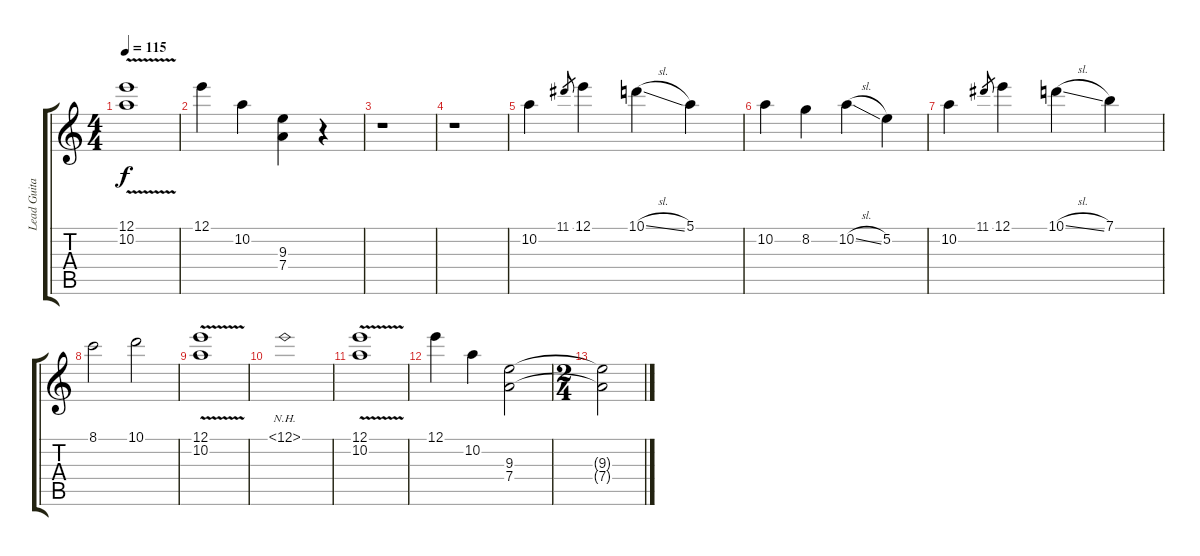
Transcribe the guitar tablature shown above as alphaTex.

\track ("Lead Guitar" "Lead Guita") {instrument distortionguitar}
\staff {score tabs}
\tuning (E4 B3 G3 D3 A2 E2) {hide}
\ts (4 4)
\tempo 115
\clef g2
\ks c
(12.1 10.2{v}).1{dy f} |
12.1.4 10.2.4 (9.3 7.4).4 r.4 |
r.1 |
r.1 |
10.2.4 11.1.8{gr} 12.1.4 10.1{sl}.4 5.1.4 |
10.2.4 8.2.4 10.2{sl}.4 5.2.4 |
10.2.4 11.1.8{gr} 12.1.4 10.1{sl}.4 7.1.4 |
8.1.2 10.1.2 |
(12.1 10.2{v}).1 |
12.1{nh}.1 |
(12.1 10.2{v}).1 |
12.1.4 10.2.4 (9.3 7.4).2 |
\ts (2 4)
(9.3{t} 7.4{t}).2
